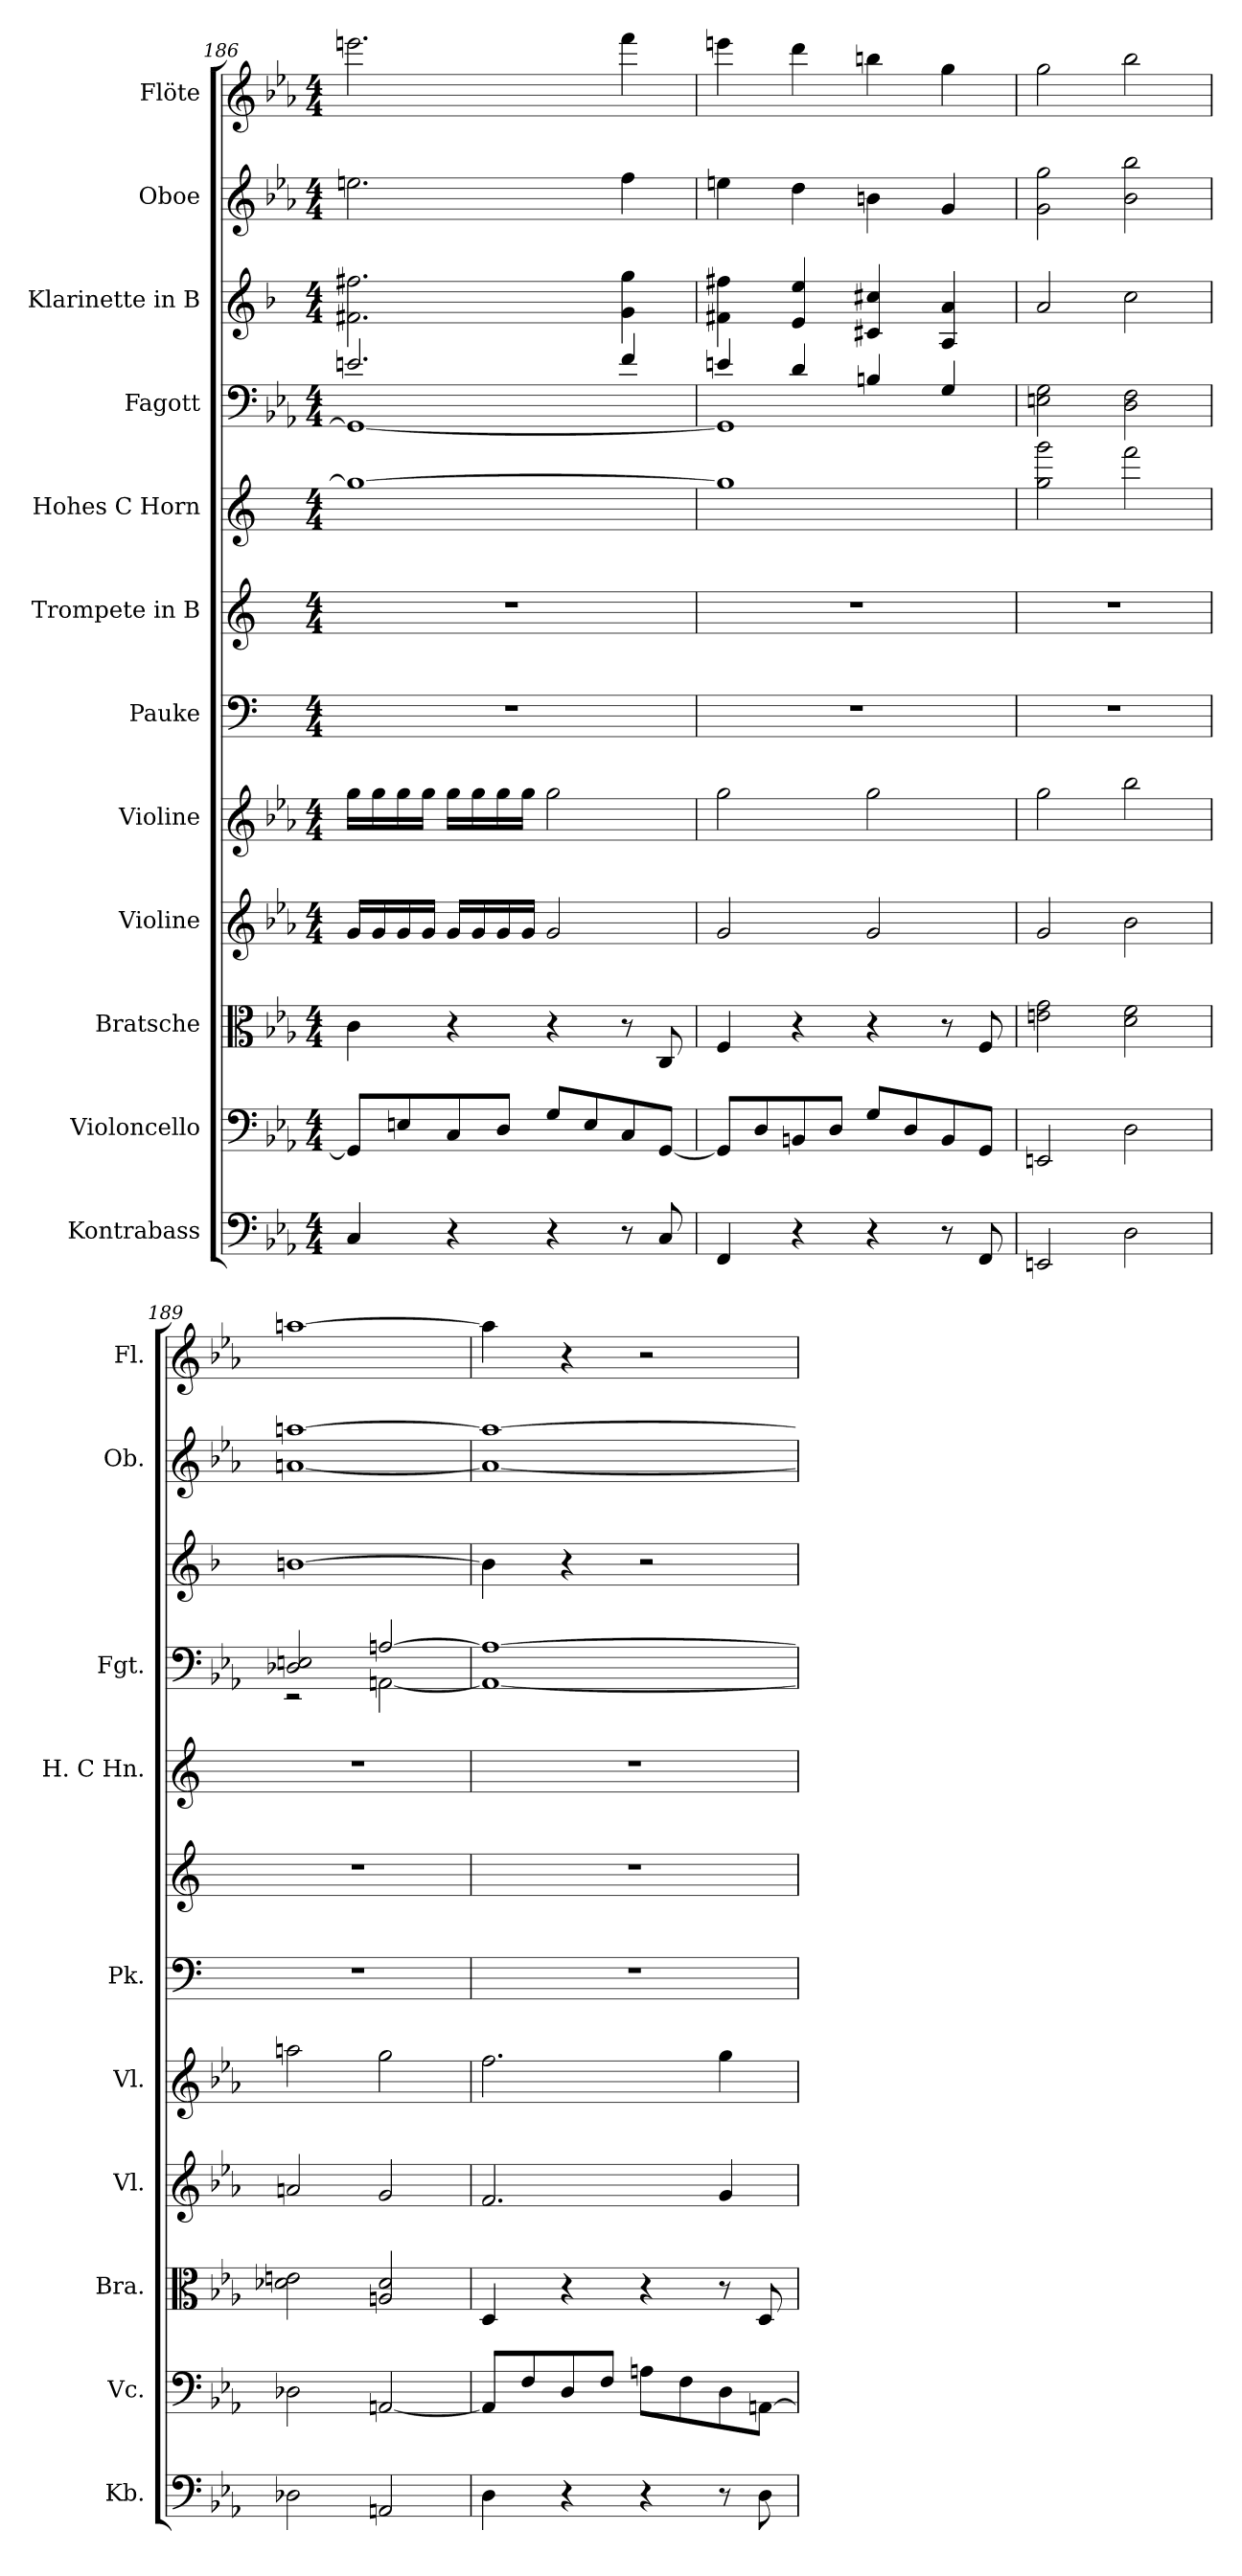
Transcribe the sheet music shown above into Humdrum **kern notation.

**kern	**kern	**kern	**kern	**kern	**kern	**kern	**kern	**kern	**kern	**kern	**kern
*part12	*part11	*part10	*part9	*part8	*part7	*part6	*part5	*part4	*part3	*part2	*part1
*staff12	*staff11	*staff10	*staff9	*staff8	*staff7	*staff6	*staff5	*staff4	*staff3	*staff2	*staff1
*I"Kontrabass	*I"Violoncello	*I"Bratsche	*I"Violine	*I"Violine	*I"Pauke	*I"Trompete in B	*I"Hohes C Horn	*I"Fagott	*I"Klarinette in B	*I"Oboe	*I"Flöte
*I'Kb.	*I'Vc.	*I'Bra.	*I'Vl.	*I'Vl.	*I'Pk.	*	*I'H. C Hn.	*I'Fgt.	*	*I'Ob.	*I'Fl.
!!LO:PB:g=z
*clefF4	*clefF4	*clefC3	*clefG2	*clefG2	*clefF4	*clefG2	*clefG2	*clefF4	*clefG2	*clefG2	*clefG2
*ITrd7c12	*	*	*	*	*	*ITrd1c2	*ITrd7c12	*	*ITrd1c2	*	*
*k[b-e-a-]	*k[b-e-a-]	*k[b-e-a-]	*k[b-e-a-]	*k[b-e-a-]	*k[]	*k[b-e-]	*k[]	*k[b-e-a-]	*k[b-e-a-]	*k[b-e-a-]	*k[b-e-a-]
*M4/4	*M4/4	*M4/4	*M4/4	*M4/4	*M4/4	*M4/4	*M4/4	*M4/4	*M4/4	*M4/4	*M4/4
=186	=186	=186	=186	=186	=186	=186	=186	=186	=186	=186	=186
*	*	*	*	*	*	*	*	*^	*	*	*
4CC/	8GG/L]	4c\	16g/LL	16gg\LL	1r	1r	1g_	2.en/	1GG_	2.en\ 2.een\	2.een\	2.eeen\
.	.	.	16g/	16gg\	.	.	.	.	.	.	.	.
.	8En/	.	16g/	16gg\	.	.	.	.	.	.	.	.
.	.	.	16g/JJ	16gg\JJ	.	.	.	.	.	.	.	.
4r	8C/	4r	16g/LL	16gg\LL	.	.	.	.	.	.	.	.
.	.	.	16g/	16gg\	.	.	.	.	.	.	.	.
.	8D/J	.	16g/	16gg\	.	.	.	.	.	.	.	.
.	.	.	16g/JJ	16gg\JJ	.	.	.	.	.	.	.	.
4r	8G/L	4r	2g/	2gg\	.	.	.	.	.	.	.	.
.	8E/	.	.	.	.	.	.	.	.	.	.	.
8r	8C/	8r	.	.	.	.	.	4f/	.	4f\ 4ff\	4ff\	4fff\
8CC/	[8GG/J	8C/	.	.	.	.	.	.	.	.	.	.
=187	=187	=187	=187	=187	=187	=187	=187	=187	=187	=187	=187	=187
4FFF/	8GG/L]	4F/	2g/	2gg\	1r	1r	1g]	4en/	1GG]	4en\ 4een\	4een\	4eeen\
.	8D/	.	.	.	.	.	.	.	.	.	.	.
4r	8BBn/	4r	.	.	.	.	.	4d/	.	4d/ 4dd/	4dd\	4ddd\
.	8D/J	.	.	.	.	.	.	.	.	.	.	.
4r	8G/L	4r	2g/	2gg\	.	.	.	4Bn/	.	4Bn/ 4bn/	4bn\	4bbn\
.	8D/	.	.	.	.	.	.	.	.	.	.	.
8r	8BB/	8r	.	.	.	.	.	4G/	.	4G/ 4g/	4g/	4gg\
8FFF/	8GG/J	8F/	.	.	.	.	.	.	.	.	.	.
*	*	*	*	*	*	*	*	*v	*v	*	*	*
=188	=188	=188	=188	=188	=188	=188	=188	=188	=188	=188	=188
2EEEn/	2EEn/	2en\ 2g\	2g/	2gg\	1r	1r	2g\ 2gg\	2En\ 2G\	2g/	2g\ 2gg\	2gg\
2DD\	2D\	2d\ 2f\	2b-\	2bb-\	.	.	2ff\	2D\ 2F\	2b-\	2b-\ 2bb-\	2bb-\
=189	=189	=189	=189	=189	=189	=189	=189	=189	=189	=189	=189
*	*	*	*	*	*	*	*	*^	*	*	*
2DD-X\	2D-X\	2d-X\ 2en\	2an/	2aan\	1r	1r	1r	2D-X/ 2En/	2r	[1an	[1an [1aan	[1aan
2AAAn/	[2AAn/	2An/ 2d-/	2g/	2gg\	.	.	.	[2An/	[2AAn\	.	.	.
=190	=190	=190	=190	=190	=190	=190	=190	=190	=190	=190	=190	=190
4DD\	8AA/L]	4D/	2.f/	2.ff\	1r	1r	1r	1A_	1AA_	4a\]	1a_ 1aa_	4aa\]
.	8F/	.	.	.	.	.	.	.	.	.	.	.
4r	8D/	4r	.	.	.	.	.	.	.	4r	.	4r
.	8F/J	.	.	.	.	.	.	.	.	.	.	.
4r	8An\L	4r	.	.	.	.	.	.	.	2r	.	2r
.	8F\	.	.	.	.	.	.	.	.	.	.	.
8r	8D\	8r	4g/	4gg\	.	.	.	.	.	.	.	.
8DD\	[8AAn\J	8D/	.	.	.	.	.	.	.	.	.	.
*	*	*	*	*	*	*	*	*v	*v	*	*	*
=	=	=	=	=	=	=	=	=	=	=	=
*-	*-	*-	*-	*-	*-	*-	*-	*-	*-	*-	*-
